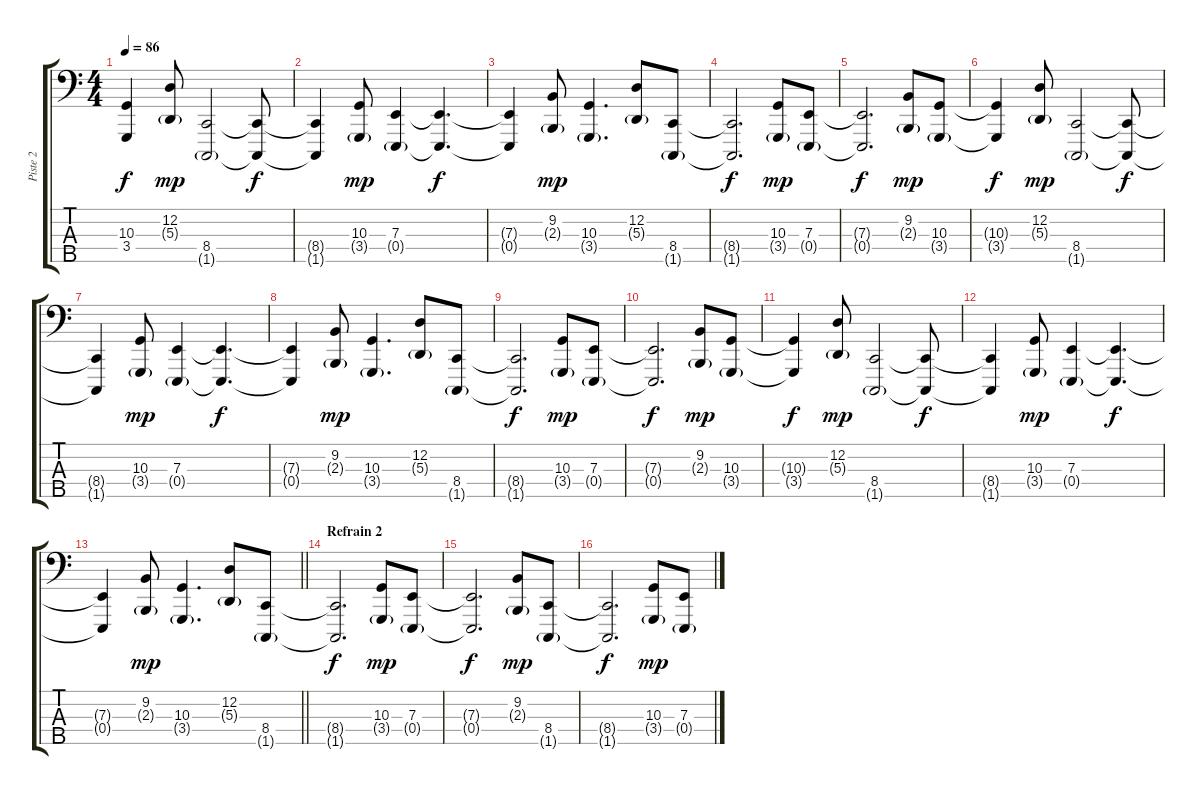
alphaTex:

\track ("Piste 2" "Piste 2") {instrument lead8bassandlead}
\staff {score tabs}
\tuning (G2 D2 A1 E1 B0) {hide}
\ts (4 4)
\tempo 86
\clef f4
\ks c
(10.3{t} 3.4{t}).4{dy f} (12.2 5.3{g}).8{dy mp} (8.4 1.5{g}).2 (8.4{t} 1.5{t}).8{dy f} |
(8.4{t} 1.5{t}).4 (10.3 3.4{g}).8{dy mp} (7.3 0.4{g}).4 (7.3{t} 0.4{t}).4{d dy f} |
(7.3{t} 0.4{t}).4 (9.2 2.3{g}).8{dy mp} (10.3 3.4{g}).4{d} (12.2 5.3{g}).8 (8.4 1.5{g}).8 |
(8.4{t} 1.5{t}).2{d dy f} (10.3 3.4{g}).8{dy mp} (7.3 0.4{g}).8 |
(7.3{t} 0.4{t}).2{d dy f} (9.2 2.3{g}).8{dy mp} (10.3 3.4{g}).8 |
(10.3{t} 3.4{t}).4{dy f} (12.2 5.3{g}).8{dy mp} (8.4 1.5{g}).2 (8.4{t} 1.5{t}).8{dy f} |
(8.4{t} 1.5{t}).4 (10.3 3.4{g}).8{dy mp} (7.3 0.4{g}).4 (7.3{t} 0.4{t}).4{d dy f} |
(7.3{t} 0.4{t}).4 (9.2 2.3{g}).8{dy mp} (10.3 3.4{g}).4{d} (12.2 5.3{g}).8 (8.4 1.5{g}).8 |
(8.4{t} 1.5{t}).2{d dy f} (10.3 3.4{g}).8{dy mp} (7.3 0.4{g}).8 |
(7.3{t} 0.4{t}).2{d dy f} (9.2 2.3{g}).8{dy mp} (10.3 3.4{g}).8 |
(10.3{t} 3.4{t}).4{dy f} (12.2 5.3{g}).8{dy mp} (8.4 1.5{g}).2 (8.4{t} 1.5{t}).8{dy f} |
(8.4{t} 1.5{t}).4 (10.3 3.4{g}).8{dy mp} (7.3 0.4{g}).4 (7.3{t} 0.4{t}).4{d dy f} |
\barLineRight lightlight
(7.3{t} 0.4{t}).4 (9.2 2.3{g}).8{dy mp} (10.3 3.4{g}).4{d} (12.2 5.3{g}).8 (8.4 1.5{g}).8 |
\section ("" "Refrain 2")
(8.4{t} 1.5{t}).2{d dy f} (10.3 3.4{g}).8{dy mp} (7.3 0.4{g}).8 |
(7.3{t} 0.4{t}).2{d dy f} (9.2 2.3{g}).8{dy mp} (8.4 1.5{g}).8 |
(8.4{t} 1.5{t}).2{d dy f} (10.3 3.4{g}).8{dy mp} (7.3 0.4{g}).8
